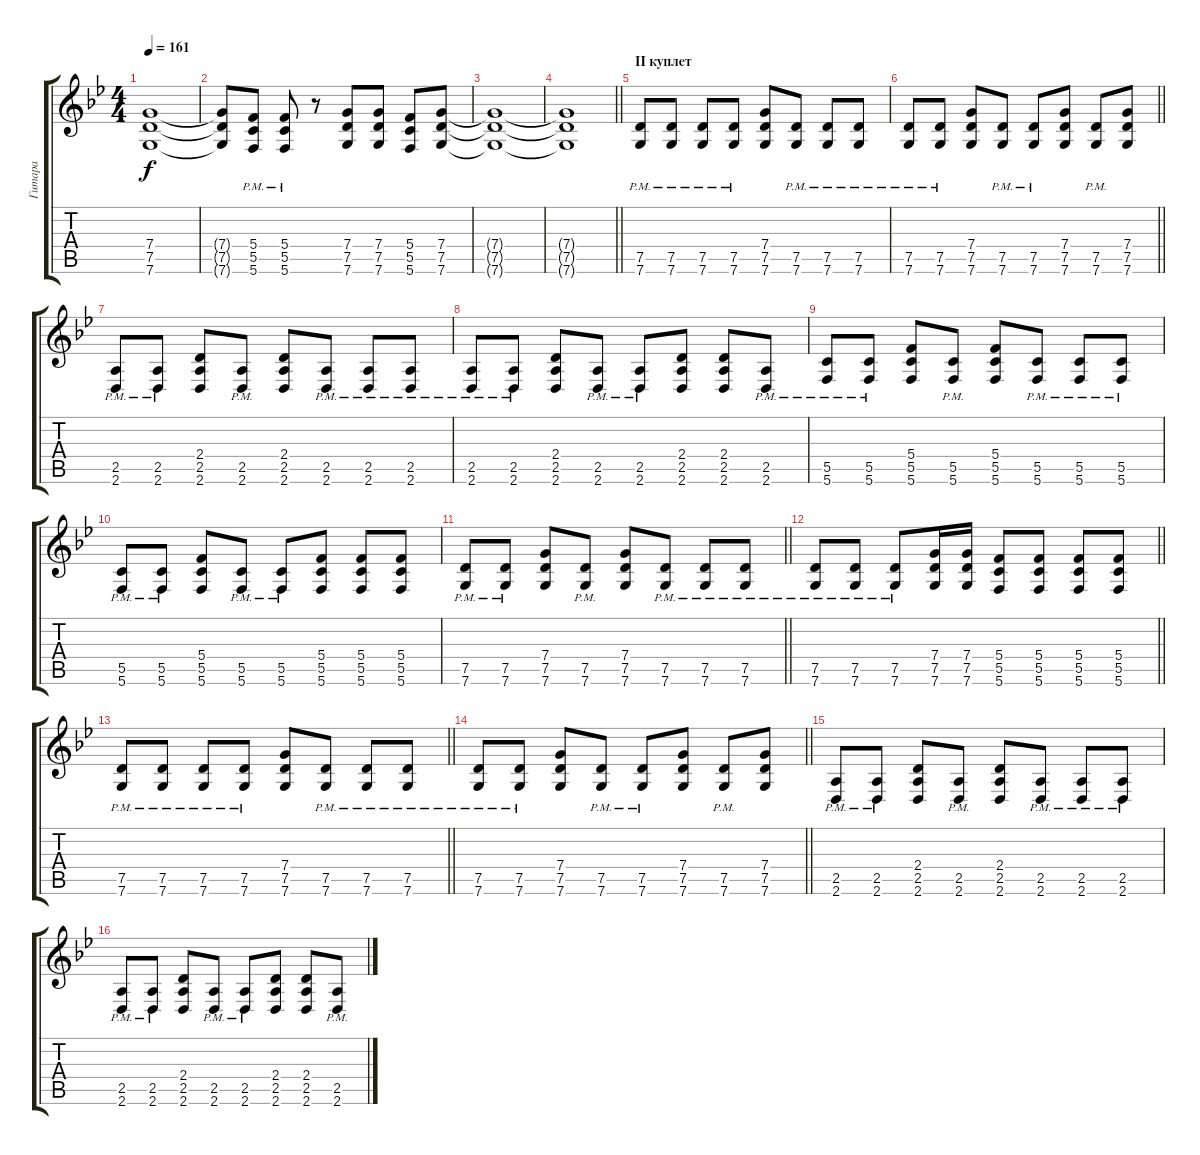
\track ("Гитара" "Гитара") {instrument distortionguitar}
\staff {score tabs}
\tuning (D4 A3 F3 C3 G2 C2) {hide}
\ts (4 4)
\section ("" "")
\tempo 161
\clef g2
\ks gminor
(7.4 7.5 7.6).1{dy f} |
(7.4{t} 7.5{t} 7.6{t}).8 (5.4{pm} 5.5{pm} 5.6{pm}).8 (5.4{pm} 5.5{pm} 5.6{pm}).8 r.8 (7.4 7.5 7.6).8 (7.4 7.5 7.6).8 (5.4 5.5 5.6).8 (7.4 7.5 7.6).8 |
(7.4{t} 7.5{t} 7.6{t}).1 |
\barLineRight lightlight
(7.4{t} 7.5{t} 7.6{t}).1 |
\section ("" "II куплет")
(7.5{pm} 7.6{pm}).8 (7.5{pm} 7.6{pm}).8 (7.5{pm} 7.6{pm}).8 (7.5{pm} 7.6{pm}).8 (7.4 7.5 7.6).8 (7.5{pm} 7.6{pm}).8 (7.5{pm} 7.6{pm}).8 (7.5{pm} 7.6{pm}).8 |
\barLineRight lightlight
(7.5{pm} 7.6{pm}).8 (7.5{pm} 7.6{pm}).8 (7.4 7.5 7.6).8 (7.5{pm} 7.6{pm}).8 (7.5{pm} 7.6{pm}).8 (7.4 7.5 7.6).8 (7.5{pm} 7.6{pm}).8 (7.4 7.5 7.6).8 |
(2.5{pm} 2.6{pm}).8 (2.5{pm} 2.6{pm}).8 (2.4 2.5 2.6).8 (2.5{pm} 2.6{pm}).8 (2.4 2.5 2.6).8 (2.5{pm} 2.6{pm}).8 (2.5{pm} 2.6{pm}).8 (2.5{pm} 2.6{pm}).8 |
(2.5{pm} 2.6{pm}).8 (2.5{pm} 2.6{pm}).8 (2.4 2.5 2.6).8 (2.5{pm} 2.6{pm}).8 (2.5{pm} 2.6{pm}).8 (2.4 2.5 2.6).8 (2.4 2.5 2.6).8 (2.5{pm} 2.6{pm}).8 |
(5.5{pm} 5.6{pm}).8 (5.5{pm} 5.6{pm}).8 (5.4 5.5 5.6).8 (5.5{pm} 5.6{pm}).8 (5.4 5.5 5.6).8 (5.5{pm} 5.6{pm}).8 (5.5{pm} 5.6{pm}).8 (5.5{pm} 5.6{pm}).8 |
(5.5{pm} 5.6{pm}).8 (5.5{pm} 5.6{pm}).8 (5.4 5.5 5.6).8 (5.5{pm} 5.6{pm}).8 (5.5{pm} 5.6{pm}).8 (5.4 5.5 5.6).8 (5.4 5.5 5.6).8 (5.4 5.5 5.6).8 |
\barLineRight lightlight
(7.5{pm} 7.6{pm}).8 (7.5{pm} 7.6{pm}).8 (7.4 7.5 7.6).8 (7.5{pm} 7.6{pm}).8 (7.4 7.5 7.6).8 (7.5{pm} 7.6{pm}).8 (7.5{pm} 7.6{pm}).8 (7.5{pm} 7.6{pm}).8 |
\barLineRight lightlight
(7.5{pm} 7.6{pm}).8 (7.5{pm} 7.6{pm}).8 (7.5{pm} 7.6{pm}).8 (7.4 7.5 7.6).16 (7.4 7.5 7.6).16 (5.4 5.5 5.6).8 (5.4 5.5 5.6).8 (5.4 5.5 5.6).8 (5.4 5.5 5.6).8 |
\barLineRight lightlight
(7.5{pm} 7.6{pm}).8 (7.5{pm} 7.6{pm}).8 (7.5{pm} 7.6{pm}).8 (7.5{pm} 7.6{pm}).8 (7.4 7.5 7.6).8 (7.5{pm} 7.6{pm}).8 (7.5{pm} 7.6{pm}).8 (7.5{pm} 7.6{pm}).8 |
\barLineRight lightlight
(7.5{pm} 7.6{pm}).8 (7.5{pm} 7.6{pm}).8 (7.4 7.5 7.6).8 (7.5{pm} 7.6{pm}).8 (7.5{pm} 7.6{pm}).8 (7.4 7.5 7.6).8 (7.5{pm} 7.6{pm}).8 (7.4 7.5 7.6).8 |
(2.5{pm} 2.6{pm}).8 (2.5{pm} 2.6{pm}).8 (2.4 2.5 2.6).8 (2.5{pm} 2.6{pm}).8 (2.4 2.5 2.6).8 (2.5{pm} 2.6{pm}).8 (2.5{pm} 2.6{pm}).8 (2.5{pm} 2.6{pm}).8 |
(2.5{pm} 2.6{pm}).8 (2.5{pm} 2.6{pm}).8 (2.4 2.5 2.6).8 (2.5{pm} 2.6{pm}).8 (2.5{pm} 2.6{pm}).8 (2.4 2.5 2.6).8 (2.4 2.5 2.6).8 (2.5{pm} 2.6{pm}).8
